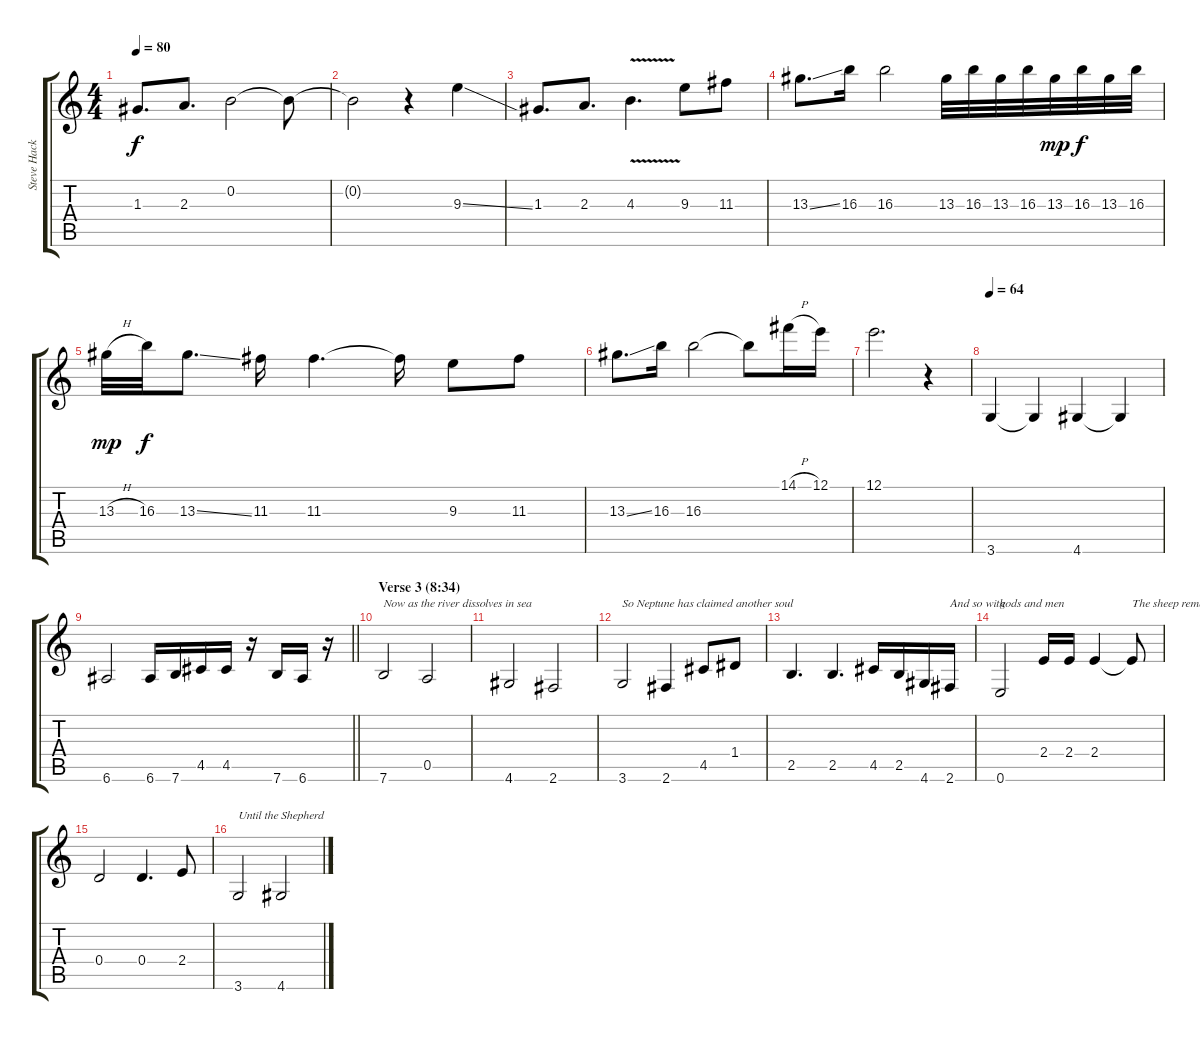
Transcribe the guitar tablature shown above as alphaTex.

\track ("Steve Hackett (electric guitar)" "Steve Hack") {instrument overdrivenguitar}
\staff {score tabs}
\tuning (E4 B3 G3 D3 A2 E2) {hide}
\ts (4 4)
\tempo 80
\clef g2
\ks c
1.3.8{d dy f} 2.3.8{d} 0.2.2 0.2{t}.8 |
0.2{t}.2 r.4 9.3{ss}.4 |
1.3.8{d} 2.3.8{d} 4.3{v}.4{d} 9.3.8 11.3.8 |
13.3{ss}.8{d} 16.3.16 16.3.2 13.3.32 16.3.32 13.3.32 16.3.32 13.3.32{dy mp} 16.3.32{dy f} 13.3.32 16.3.32 |
13.3{h}.32{dy mp} 16.3.32{dy f} 13.3{ss}.8{d} 11.3.16 11.3.4{d} 11.3{t}.16 9.3.8 11.3.8 |
13.3{ss}.8{d} 16.3.16 16.3.2 16.3{t}.8 14.1{h}.16 12.1.16 |
12.1.2{d} r.4 |
\tempo 64
3.6.4 3.6{t}.4 4.6.4 4.6{t}.4 |
\barLineRight lightlight
6.6.2 6.6.16 7.6.16 4.5.16 4.5.16 r.16 7.6.16 6.6.16 r.16 |
\section ("" "Verse 3 (8:34)")
7.6.2{txt "Now as the river dissolves in sea"} 0.5.2 |
4.6.2 2.6.2 |
3.6.2{txt "So Neptune has claimed another soul"} 2.6.4 4.5.8 1.4.8 |
2.5.4{d} 2.5.4{d} 4.5.16 2.5.16 4.6.16 2.6.16{txt "And so with"} |
0.6.2{txt "gods and men"} 2.4.16 2.4.16 2.4.4 2.4{t}.8{txt "The sheep remain inside their pen"} |
0.4.2 0.4.4{d} 2.4.8 |
3.6.2{txt "Until the Shepherd"} 4.6.2
